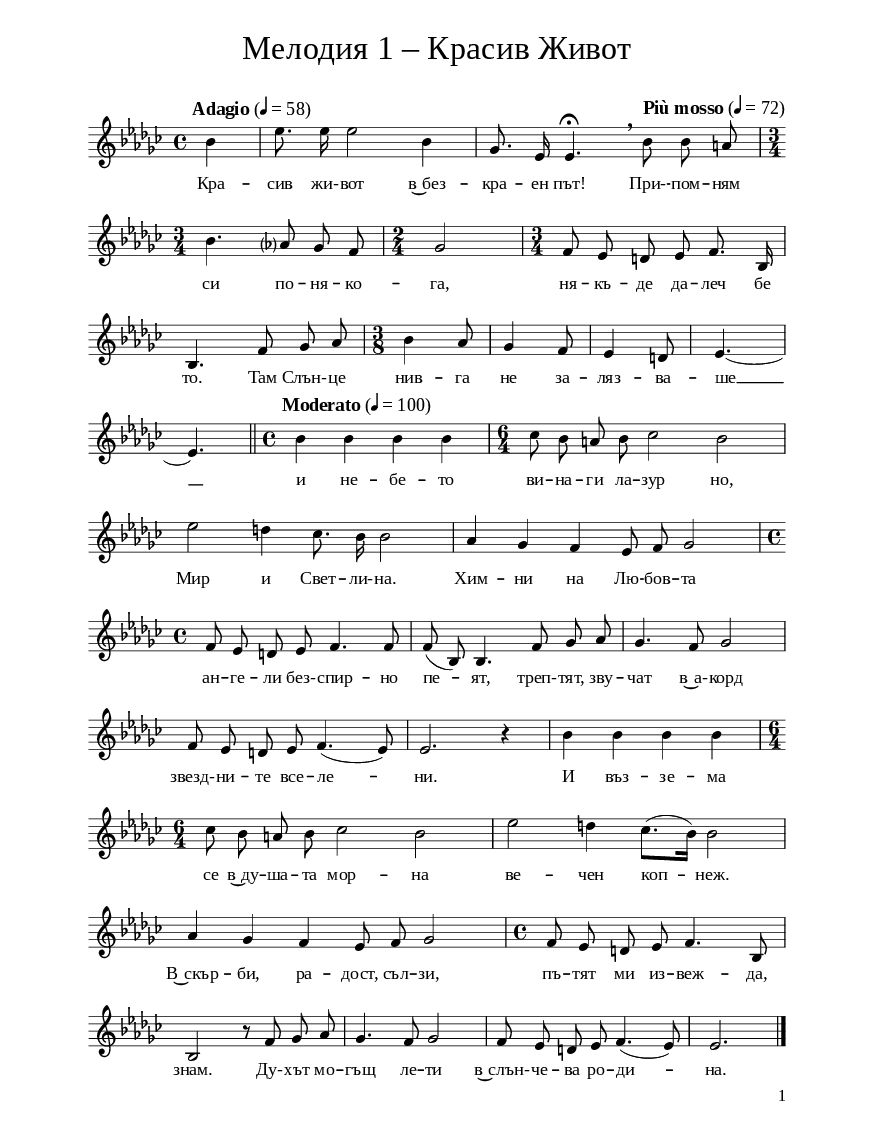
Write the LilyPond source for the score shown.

\version "2.24.2"

% include paper part and global functions
\include "include/globals.ily"

\bookpart {
  \label #'ref185
  \tocItem \markup "Мелодия 1 – Красив Живот"
  \paper {
    print-all-headers = ##t
    print-page-number = ##t
    print-first-page-number = ##t

    % put page numbers on the bottom
    oddHeaderMarkup = \markup ""
    evenHeaderMarkup = \markup ""
    oddFooterMarkup = \markup
    \fill-line {
      ""
      \if \should-print-page-number \fromproperty #'page:page-number-string
    }
    evenFooterMarkup = \markup
    \fill-line {
      \if \should-print-page-number \fromproperty #'page:page-number-string
      ""
    }

    left-margin = 1.5\cm
    right-margin = 1.5\cm
    top-margin = 1.6\cm
    bottom-margin = 1.2\cm
    ragged-bottom = ##t % do not spread the staves to fill the whole vertical space

    % change distance between staves
    system-system-spacing =
    #'((basic-distance . 10)
       (minimum-distance . 6)
       (padding . 1)
       (stretchability . 12))
  }
  \score {
    \include "include/score-layout.ily"

    \new Voice \absolute {
      \clef treble
      \key es \minor
      \time 4/4
      \tempoFunc "Adagio" 4 "58"
      \autoBeamOff
      \partial 4
      bes'4 | % 1
      es''8.  es''16  es''2  bes'4 | % 2
      ges'8.  es'16  es'4. ^\fermata \tempoFunc "Più mosso" 4 "72" \breathe bes'8
      bes'8
      a'8 \break | % 3
      \time 3/4  | % 3
      bes'4.  aes'?8  ges'8  f'8 | % 4
      \time 2/4  | % 4
      ges'2 | % 5
      \time 3/4  | % 5
      f'8  es'8  d'8  es'8  f'8.
      bes16 \break | % 6
      bes4.  f'8  ges'8  as'8 | % 7
      \time 3/8  | % 7
      bes'4  as'8 | % 8
      ges'4  f'8 | % 9
      es'4  d'8 |
      es'4. ~  \break | % 11
      es'4. \bar "||" | % 12
      \time 4/4  | % 12
      \tempoFunc "Moderato" 4 "100"
      bes'4  bes'4  bes'4  bes'4 | % 13
      \time 6/4  | % 13
      ces''8  bes'8  a'8  bes'8
      ces''2  bes'2 | \break % 14
      es''2 d''4  ces''8.  bes'16
      bes'2 | % 15
      as'4  ges'4  f'4  es'8  f'8
      ges'2 \break | % 16
      \time 4/4  | % 16
      f'8  es'8  d'8  es'8  f'4.
      f'8 | % 17
      f'8 (  bes8 )  bes4.  f'8  ges'8
      as'8 | % 18
      ges'4.  f'8  ges'2 | \break % 19
      f'8  es'8  d'8  es'8  f'4. (
      es'8 ) |
      es'2. r4 | % 21
      bes'4  bes'4  bes'4  bes'4 \break | % 22
      \time 6/4  | % 22
      ces''8  bes'8  a'8  bes'8
      ces''2  bes'2 | % 23
      es''2  d''4  ces''8. (  [bes'16]
      )  bes'2 \break | % 24
      as'4  ges'4  f'4  es'8  f'8
      ges'2 | % 25
      \time 4/4  | % 25
      f'8  es'8  d'8  es'8  f'4.
      bes8 \break | % 26
      bes2 r8  f'8  ges'8  as'8 | % 27
      ges'4.  f'8  ges'2 | % 28
      f'8  es'8  d'8  es'8  f'4. (
      es'8 ) | % 29
      es'2. \bar "|."

    }

    \addlyrics {
      Кра -- сив "жи-" -- вот в~без -- кра --
      ен път! "При-" -- пом -- ням си по --
      ня -- ко -- га, ня -- къ -- де да --
      леч бе то. Там "Слън-" -- це нив --
      га не за -- ляз -- ва -- ше __  и
      не -- бе -- то ви -- на -- ги ла --
      зур но, Мир и Свет -- "ли-" -- на.
      Хим -- ни на Лю -- бов -- та ан --
      ге -- ли "без-" -- спир -- но пе --
      ят, "треп-" -- тят, зву -- чат "в~а-" --
      корд "звезд-" -- ни -- те все -- ле
      -- ни. И въз -- зе -- ма се
      в~ду -- ша -- та мор -- на ве --
      чен коп -- неж. В~скър -- би,
      ра -- дост, съл -- зи, пъ -- тят ми
      из -- веж -- да, знам.  "Ду-" -- хът мо --
      гъщ ле -- ти "в~слън-" -- че -- ва ро
      -- ди  -- на.}

      \header {
        title = \titleFunc "Мелодия 1 – Красив Живот" "Melodija 1 – Krasiv Život"
      }

      \midi{}

    } % score

  } % bookpart

  % Più mosso
  %
